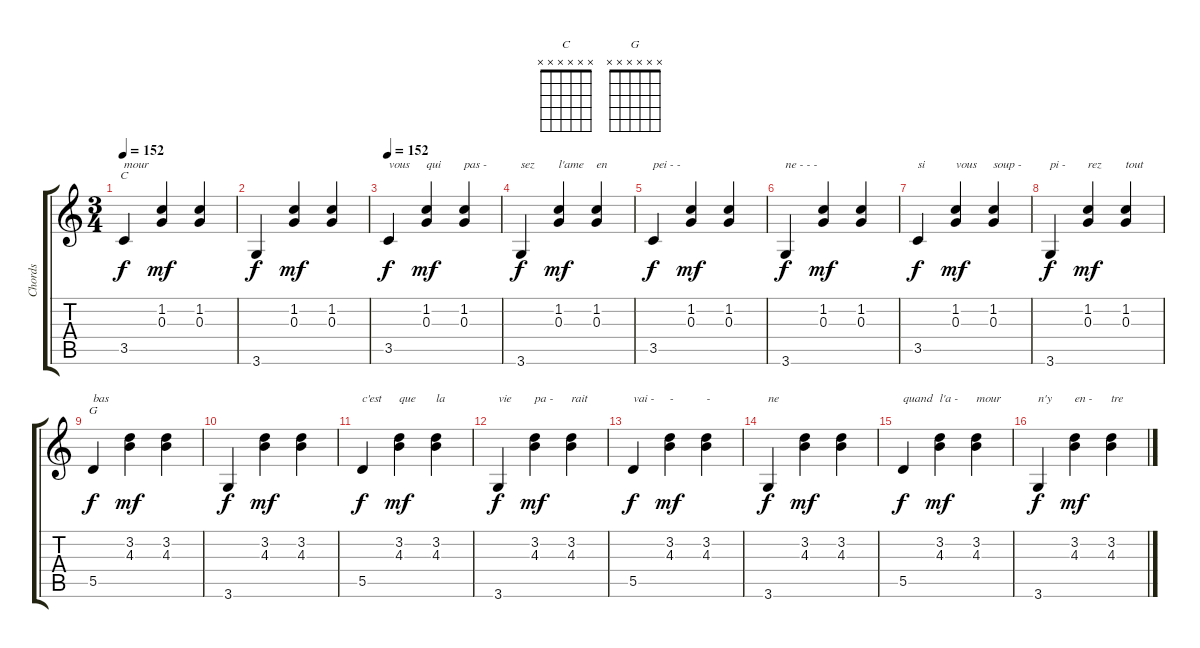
\track ("Chords" "Chords") {instrument acousticguitarnylon}
\staff {score tabs}
\tuning (E4 B3 G3 D3 A2 E2) {hide}
\chord ("C" x x x x x x) {firstfret 0}
\chord ("G" x x x x x x) {firstfret 0}
\ts (3 4)
\tempo 152
\clef g2
\ks c
3.5.4{ch "C" txt "mour" dy f} (1.2 0.3).4{dy mf} (1.2 0.3).4 |
3.6.4{dy f} (1.2 0.3).4{dy mf} (1.2 0.3).4 |
\tempo 152
3.5.4{txt "vous" dy f} (1.2 0.3).4{txt "qui" dy mf} (1.2 0.3).4{txt "pas -"} |
3.6.4{txt "sez" dy f} (1.2 0.3).4{txt "l'ame" dy mf} (1.2 0.3).4{txt "en"} |
3.5.4{txt "pei - - " dy f} (1.2 0.3).4{dy mf} (1.2 0.3).4 |
3.6.4{txt "ne - - -" dy f} (1.2 0.3).4{dy mf} (1.2 0.3).4 |
3.5.4{txt "si" dy f} (1.2 0.3).4{txt "vous" dy mf} (1.2 0.3).4{txt "soup -"} |
3.6.4{txt "pi -" dy f} (1.2 0.3).4{txt "rez" dy mf} (1.2 0.3).4{txt "tout"} |
5.5.4{ch "G" txt "bas" dy f} (3.2 4.3).4{dy mf} (3.2 4.3).4 |
3.6.4{dy f} (3.2 4.3).4{dy mf} (3.2 4.3).4 |
5.5.4{txt "c'est" dy f} (3.2 4.3).4{txt "que" dy mf} (3.2 4.3).4{txt "la"} |
3.6.4{txt "vie" dy f} (3.2 4.3).4{txt "pa -" dy mf} (3.2 4.3).4{txt "rait"} |
5.5.4{txt "vai -" dy f} (3.2 4.3).4{txt "-" dy mf} (3.2 4.3).4{txt "-"} |
3.6.4{txt "ne" dy f} (3.2 4.3).4{dy mf} (3.2 4.3).4 |
5.5.4{txt "quand" dy f} (3.2 4.3).4{txt "l'a -" dy mf} (3.2 4.3).4{txt "mour"} |
3.6.4{txt "n'y" dy f} (3.2 4.3).4{txt "en -" dy mf} (3.2 4.3).4{txt "tre"}
